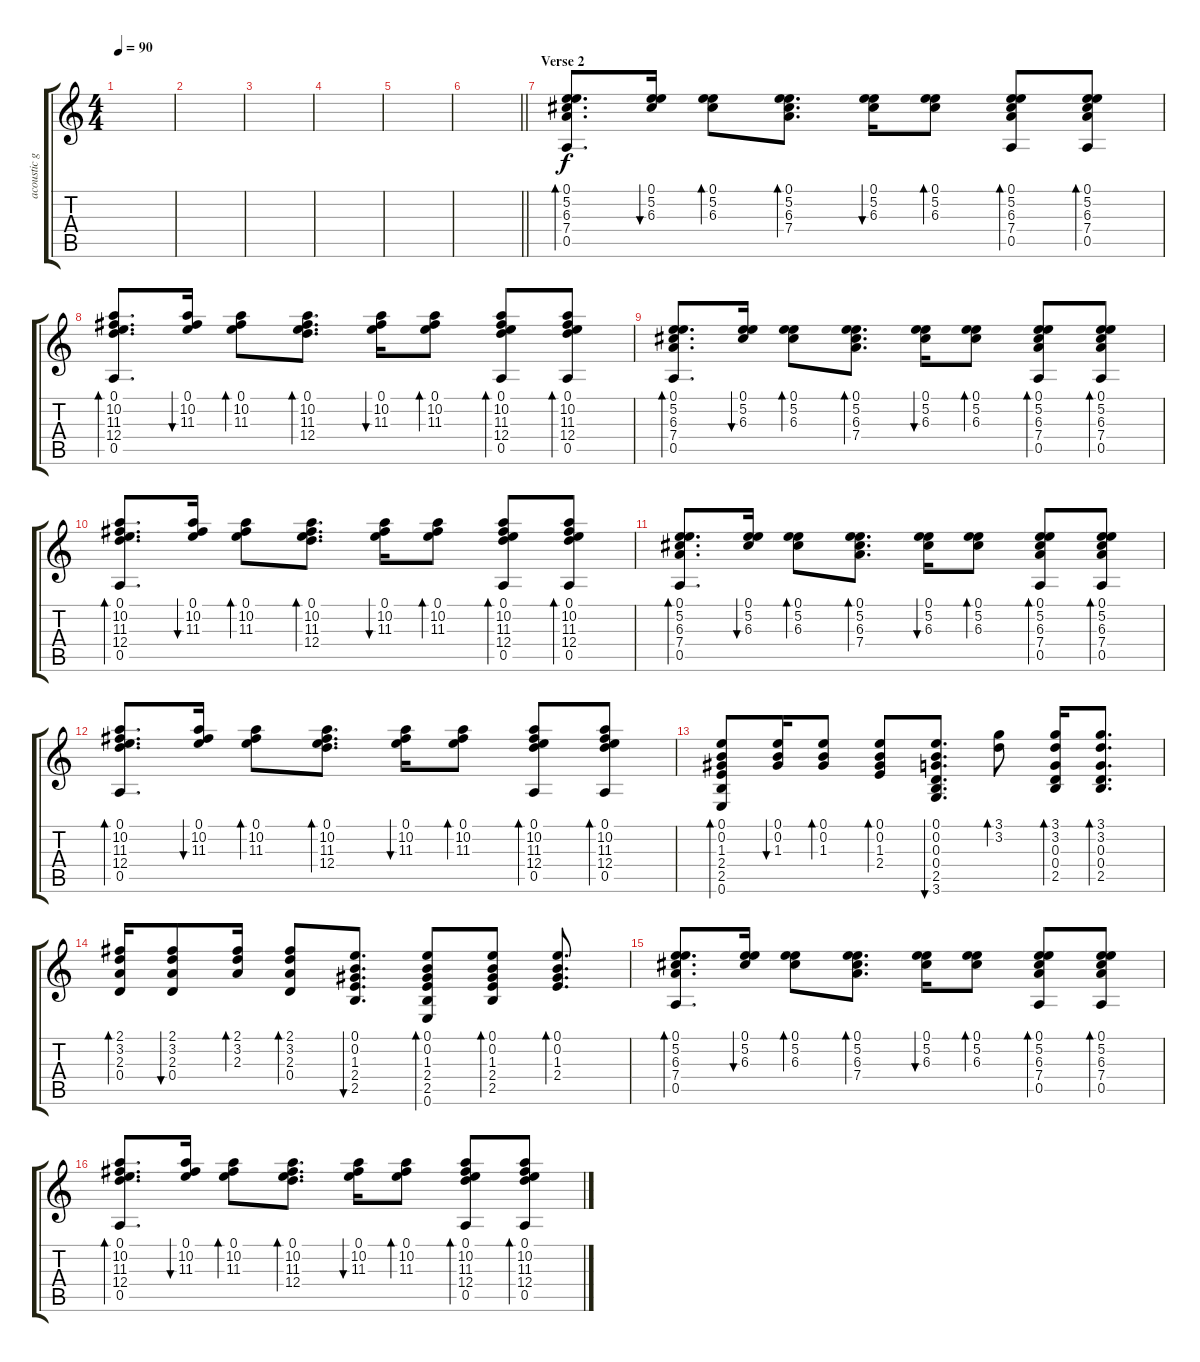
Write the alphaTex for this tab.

\track ("acoustic guitar" "acoustic g") {instrument acousticguitarsteel}
\staff {score tabs}
\tuning (E4 B3 G3 D3 A2 E2) {hide}
\ts (4 4)
\tempo 90
\clef g2
\ks c
|
|
|
|
|
\barLineRight lightlight
|
\section ("" "Verse 2")
(0.1 5.2 6.3 7.4 0.5).8{d bd 60} (0.1 5.2 6.3).16{bu 60} (0.1 5.2 6.3).8{bd 60} (0.1 5.2 6.3 7.4).8{d bd 60} (0.1 5.2 6.3).16{bu 60} (0.1 5.2 6.3).8{bd 60} (0.1 5.2 6.3 7.4 0.5).8{bd 60} (0.1 5.2 6.3 7.4 0.5).8{bd 60} |
(0.1 10.2 11.3 12.4 0.5).8{d bd 60} (0.1 10.2 11.3).16{bu 60} (0.1 10.2 11.3).8{bd 60} (0.1 10.2 11.3 12.4).8{d bd 60} (0.1 10.2 11.3).16{bu 60} (0.1 10.2 11.3).8{bd 60} (0.1 10.2 11.3 12.4 0.5).8{bd 60} (0.1 10.2 11.3 12.4 0.5).8{bd 60} |
(0.1 5.2 6.3 7.4 0.5).8{d bd 60} (0.1 5.2 6.3).16{bu 60} (0.1 5.2 6.3).8{bd 60} (0.1 5.2 6.3 7.4).8{d bd 60} (0.1 5.2 6.3).16{bu 60} (0.1 5.2 6.3).8{bd 60} (0.1 5.2 6.3 7.4 0.5).8{bd 60} (0.1 5.2 6.3 7.4 0.5).8{bd 60} |
(0.1 10.2 11.3 12.4 0.5).8{d bd 60} (0.1 10.2 11.3).16{bu 60} (0.1 10.2 11.3).8{bd 60} (0.1 10.2 11.3 12.4).8{d bd 60} (0.1 10.2 11.3).16{bu 60} (0.1 10.2 11.3).8{bd 60} (0.1 10.2 11.3 12.4 0.5).8{bd 60} (0.1 10.2 11.3 12.4 0.5).8{bd 60} |
(0.1 5.2 6.3 7.4 0.5).8{d bd 60} (0.1 5.2 6.3).16{bu 60} (0.1 5.2 6.3).8{bd 60} (0.1 5.2 6.3 7.4).8{d bd 60} (0.1 5.2 6.3).16{bu 60} (0.1 5.2 6.3).8{bd 60} (0.1 5.2 6.3 7.4 0.5).8{bd 60} (0.1 5.2 6.3 7.4 0.5).8{bd 60} |
(0.1 10.2 11.3 12.4 0.5).8{d bd 60} (0.1 10.2 11.3).16{bu 60} (0.1 10.2 11.3).8{bd 60} (0.1 10.2 11.3 12.4).8{d bd 60} (0.1 10.2 11.3).16{bu 60} (0.1 10.2 11.3).8{bd 60} (0.1 10.2 11.3 12.4 0.5).8{bd 60} (0.1 10.2 11.3 12.4 0.5).8{bd 60} |
(0.1 0.2 1.3 2.4 2.5 0.6).8{bd 60 volume 16} (0.1 0.2 1.3).16{bu 60} (0.1 0.2 1.3).8{bd 60} (0.1 0.2 1.3 2.4).8{bd 60} (0.1 0.2 0.3 0.4 2.5 3.6).8{d bu 60} (3.1 3.2).8{bd 60} (3.1 3.2 0.3 0.4 2.5).16{bd 60} (3.1 3.2 0.3 0.4 2.5).8{d bd 60} |
(2.1 3.2 2.3 0.4).16{bd 60} (2.1 3.2 2.3 0.4).8{bu 60} (2.1 3.2 2.3).16{bd 60} (2.1 3.2 2.3 0.4).8{bd 60} (0.1 0.2 1.3 2.4 2.5).8{d bu 60} (0.1 0.2 1.3 2.4 2.5 0.6).8{bd 60} (0.1 0.2 1.3 2.4 2.5).8{bd 60} (0.1 0.2 1.3 2.4).8{d bd 60} |
(0.1 5.2 6.3 7.4 0.5).8{d bd 60 volume 9} (0.1 5.2 6.3).16{bu 60} (0.1 5.2 6.3).8{bd 60} (0.1 5.2 6.3 7.4).8{d bd 60} (0.1 5.2 6.3).16{bu 60} (0.1 5.2 6.3).8{bd 60} (0.1 5.2 6.3 7.4 0.5).8{bd 60} (0.1 5.2 6.3 7.4 0.5).8{bd 60} |
(0.1 10.2 11.3 12.4 0.5).8{d bd 60} (0.1 10.2 11.3).16{bu 60} (0.1 10.2 11.3).8{bd 60} (0.1 10.2 11.3 12.4).8{d bd 60} (0.1 10.2 11.3).16{bu 60} (0.1 10.2 11.3).8{bd 60} (0.1 10.2 11.3 12.4 0.5).8{bd 60} (0.1 10.2 11.3 12.4 0.5).8{bd 60}
